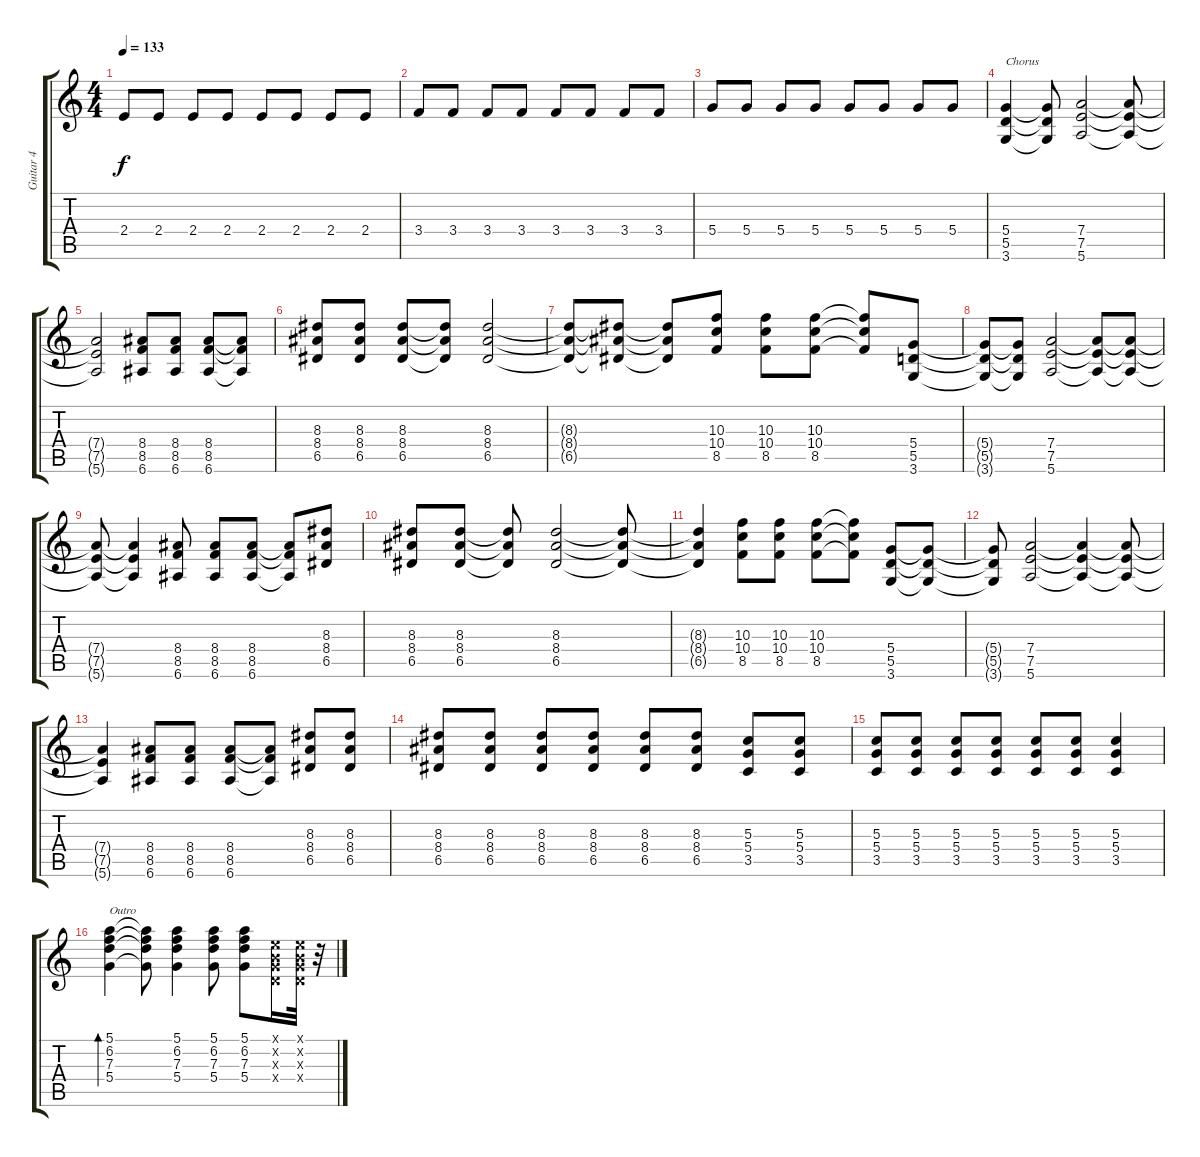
\track ("Guitar 4" "Guitar 4") {instrument distortionguitar}
\staff {score tabs}
\tuning (E4 B3 G3 D3 A2 E2) {hide}
\ts (4 4)
\tempo 133
\clef g2
\ks c
2.4.8{dy f} 2.4.8 2.4.8 2.4.8 2.4.8 2.4.8 2.4.8 2.4.8 |
3.4.8 3.4.8 3.4.8 3.4.8 3.4.8 3.4.8 3.4.8 3.4.8 |
5.4.8 5.4.8 5.4.8 5.4.8 5.4.8 5.4.8 5.4.8 5.4.8 |
(5.4 5.5 3.6).4{txt "Chorus"} (5.4{t} 5.5{t} 3.6{t}).8 (7.4 7.5 5.6).2 (7.4{t} 7.5{t} 5.6{t}).8 |
(7.4{t} 7.5{t} 5.6{t}).2 (8.4 8.5 6.6).8 (8.4 8.5 6.6).8 (8.4 8.5 6.6).8 (8.4{t} 8.5{t} 6.6{t}).8 |
(8.3 8.4 6.5).8 (8.3 8.4 6.5).8 (8.3 8.4 6.5).8 (8.3{t} 8.4{t} 6.5{t}).8 (8.3 8.4 6.5).2 |
(8.3{t} 8.4{t} 6.5{t}).8 (8.3{t} 8.4{t} 6.5{t}).8 (8.3{t} 8.4{t} 6.5{t}).8 (10.3 10.4 8.5).8 (10.3 10.4 8.5).8 (10.3 10.4 8.5).8 (10.3{t} 10.4{t} 8.5{t}).8 (5.4 5.5 3.6).8 |
(5.4{t} 5.5{t} 3.6{t}).8 (5.4{t} 5.5{t} 3.6{t}).8 (7.4 7.5 5.6).2 (7.4{t} 7.5{t} 5.6{t}).8 (7.4{t} 7.5{t} 5.6{t}).8 |
(7.4{t} 7.5{t} 5.6{t}).8 (7.4{t} 7.5{t} 5.6{t}).4 (8.4 8.5 6.6).8 (8.4 8.5 6.6).8 (8.4 8.5 6.6).8 (8.4{t} 8.5{t} 6.6{t}).8 (8.3 8.4 6.5).8 |
(8.3 8.4 6.5).8 (8.3 8.4 6.5).8 (8.3{t} 8.4{t} 6.5{t}).8 (8.3 8.4 6.5).2 (8.3{t} 8.4{t} 6.5{t}).8 |
(8.3{t} 8.4{t} 6.5{t}).4 (10.3 10.4 8.5).8 (10.3 10.4 8.5).8 (10.3 10.4 8.5).8 (10.3{t} 10.4{t} 8.5{t}).8 (5.4 5.5 3.6).8 (5.4{t} 5.5{t} 3.6{t}).8 |
(5.4{t} 5.5{t} 3.6{t}).8 (7.4 7.5 5.6).2 (7.4{t} 7.5{t} 5.6{t}).4 (7.4{t} 7.5{t} 5.6{t}).8 |
(7.4{t} 7.5{t} 5.6{t}).4 (8.4 8.5 6.6).8 (8.4 8.5 6.6).8 (8.4 8.5 6.6).8 (8.4{t} 8.5{t} 6.6{t}).8 (8.3 8.4 6.5).8 (8.3 8.4 6.5).8 |
(8.3 8.4 6.5).8 (8.3 8.4 6.5).8 (8.3 8.4 6.5).8 (8.3 8.4 6.5).8 (8.3 8.4 6.5).8 (8.3 8.4 6.5).8 (5.3 5.4 3.5).8 (5.3 5.4 3.5).8 |
(5.3 5.4 3.5).8 (5.3 5.4 3.5).8 (5.3 5.4 3.5).8 (5.3 5.4 3.5).8 (5.3 5.4 3.5).8 (5.3 5.4 3.5).8 (5.3 5.4 3.5).4 |
(5.1 6.2 7.3 5.4).4{bd 480 txt "Outro"} (5.1{t} 6.2{t} 7.3{t} 5.4{t}).8 (5.1 6.2 7.3 5.4).4 (5.1 6.2 7.3 5.4).8 (5.1 6.2 7.3 5.4).8 (0.1{x} 0.2{x} 0.3{x} 0.4{x}).16 (0.1{x} 0.2{x} 0.3{x} 0.4{x}).32 r.32
